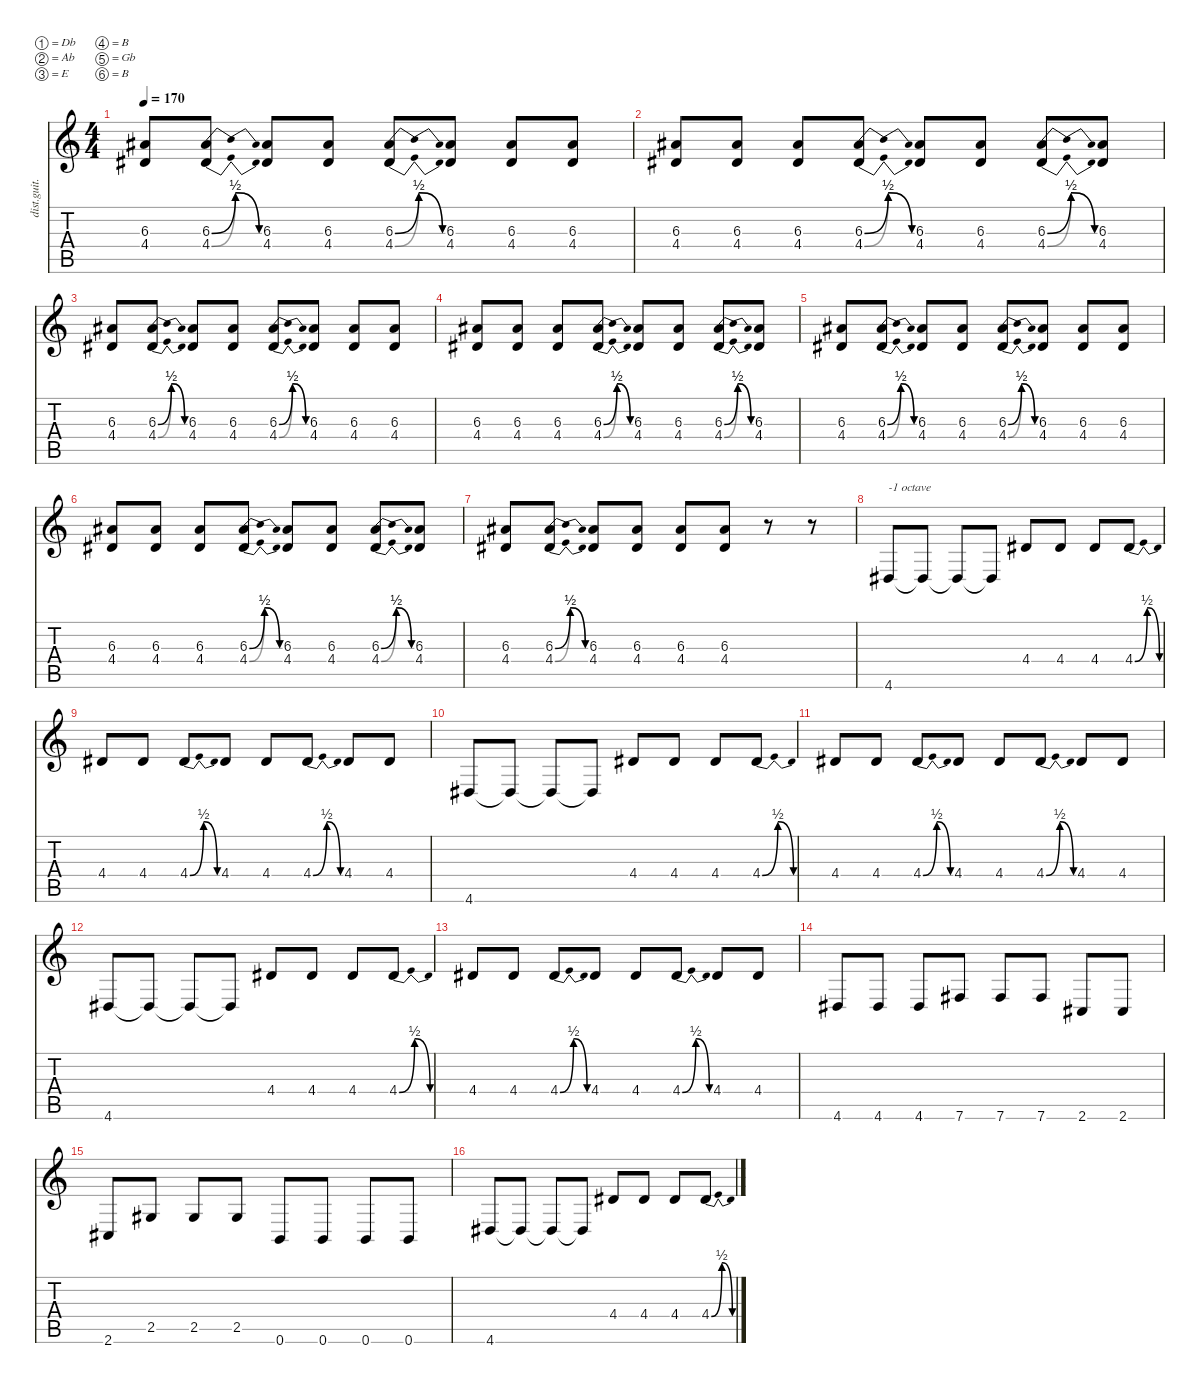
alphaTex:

\defaultSystemsLayout 4
\hideDynamics
\bracketExtendMode nobrackets
\otherSystemsTrackNameOrientation horizontal
\track ("Distortion Guitar" "dist.guit.") {instrument distortionguitar}
\staff {score tabs}
\tuning (Db4 Ab3 E3 B2 Gb2 B1)
\ts (4 4)
\tempo 170
\clef g2
\ks c
(6.3{acc #} 4.4{acc #}).8{dy mf beam Up} (6.3{be (bendrelease 0 0 10.799999999999999 2 20.4 2 30 0) acc #} 4.4{be (bendrelease 0 0 10.2 2 20.4 2 30 0) acc #}).8{beam Up} (6.3{acc #} 4.4{acc #}).8{beam Up} (6.3{acc #} 4.4{acc #}).8{beam Up} (6.3{be (bendrelease 0 0 9.6 2 20.4 2 30 0) acc #} 4.4{be (bendrelease 0 0 9.6 2 20.4 2 30 0) acc #}).8{beam Up} (6.3{acc #} 4.4{acc #}).8{beam Up} (6.3{acc #} 4.4{acc #}).8{beam Up} (6.3{acc #} 4.4{acc #}).8{beam Up} |
(4.4{acc #} 6.3{acc #}).8{beam Up} (4.4{acc #} 6.3{acc #}).8{beam Up} (4.4{acc #} 6.3{acc #}).8{beam Up} (4.4{be (bendrelease 0 0 10.799999999999999 2 20.4 2 30 0) acc #} 6.3{be (bendrelease 0 0 9.6 2 20.4 2 30 0) acc #}).8{beam Up} (4.4{acc #} 6.3{acc #}).8{beam Up} (4.4{acc #} 6.3{acc #}).8{beam Up} (4.4{be (bendrelease 0 0 10.2 2 20.4 2 30 0) acc #} 6.3{be (bendrelease 0 0 10.799999999999999 2 20.4 2 30 0) acc #}).8{beam Up} (4.4{acc #} 6.3{acc #}).8{beam Up} |
(6.3{acc #} 4.4{acc #}).8{beam Up} (6.3{be (bendrelease 0 0 10.799999999999999 2 20.4 2 30 0) acc #} 4.4{be (bendrelease 0 0 10.2 2 20.4 2 30 0) acc #}).8{beam Up} (6.3{acc #} 4.4{acc #}).8{beam Up} (6.3{acc #} 4.4{acc #}).8{beam Up} (6.3{be (bendrelease 0 0 9.6 2 20.4 2 30 0) acc #} 4.4{be (bendrelease 0 0 9.6 2 20.4 2 30 0) acc #}).8{beam Up} (6.3{acc #} 4.4{acc #}).8{beam Up} (6.3{acc #} 4.4{acc #}).8{beam Up} (6.3{acc #} 4.4{acc #}).8{beam Up} |
(4.4{acc #} 6.3{acc #}).8{beam Up} (4.4{acc #} 6.3{acc #}).8{beam Up} (4.4{acc #} 6.3{acc #}).8{beam Up} (4.4{be (bendrelease 0 0 10.799999999999999 2 20.4 2 30 0) acc #} 6.3{be (bendrelease 0 0 9.6 2 20.4 2 30 0) acc #}).8{beam Up} (4.4{acc #} 6.3{acc #}).8{beam Up} (4.4{acc #} 6.3{acc #}).8{beam Up} (4.4{be (bendrelease 0 0 10.2 2 20.4 2 30 0) acc #} 6.3{be (bendrelease 0 0 10.799999999999999 2 20.4 2 30 0) acc #}).8{beam Up} (4.4{acc #} 6.3{acc #}).8{beam Up} |
(6.3{acc #} 4.4{acc #}).8{beam Up} (6.3{be (bendrelease 0 0 10.799999999999999 2 20.4 2 30 0) acc #} 4.4{be (bendrelease 0 0 10.2 2 20.4 2 30 0) acc #}).8{beam Up} (6.3{acc #} 4.4{acc #}).8{beam Up} (6.3{acc #} 4.4{acc #}).8{beam Up} (6.3{be (bendrelease 0 0 9.6 2 20.4 2 30 0) acc #} 4.4{be (bendrelease 0 0 9.6 2 20.4 2 30 0) acc #}).8{beam Up} (6.3{acc #} 4.4{acc #}).8{beam Up} (6.3{acc #} 4.4{acc #}).8{beam Up} (6.3{acc #} 4.4{acc #}).8{beam Up} |
(4.4{acc #} 6.3{acc #}).8{beam Up} (4.4{acc #} 6.3{acc #}).8{beam Up} (4.4{acc #} 6.3{acc #}).8{beam Up} (4.4{be (bendrelease 0 0 10.799999999999999 2 20.4 2 30 0) acc #} 6.3{be (bendrelease 0 0 9.6 2 20.4 2 30 0) acc #}).8{beam Up} (4.4{acc #} 6.3{acc #}).8{beam Up} (4.4{acc #} 6.3{acc #}).8{beam Up} (4.4{be (bendrelease 0 0 10.2 2 20.4 2 30 0) acc #} 6.3{be (bendrelease 0 0 10.799999999999999 2 20.4 2 30 0) acc #}).8{beam Up} (4.4{acc #} 6.3{acc #}).8{beam Up} |
(6.3{acc #} 4.4{acc #}).8{beam Up} (6.3{be (bendrelease 0 0 10.799999999999999 2 20.4 2 30 0) acc #} 4.4{be (bendrelease 0 0 10.2 2 20.4 2 30 0) acc #}).8{beam Up} (6.3{acc #} 4.4{acc #}).8{beam Up} (6.3{acc #} 4.4{acc #}).8{beam Up} (4.4{acc #} 6.3{acc #}).8{beam Up} (6.3{acc #} 4.4{acc #}).8{beam Up} r.8{beam Up} r.8{beam Up} |
4.6{acc #}.8{txt "-1 octave" beam Up} 4.6{t acc #}.8{beam Up} 4.6{t acc #}.8{beam Up} 4.6{t acc #}.8{beam Up} 4.4{acc #}.8{beam Up} 4.4{acc #}.8{beam Up} 4.4{acc #}.8{beam Up} 4.4{be (bendrelease 0 0 9.6 2 20.4 2 30 0) acc #}.8{beam Up} |
4.4{acc #}.8{beam Up} 4.4{acc #}.8{beam Up} 4.4{be (bendrelease 0 0 10.2 2 20.4 2 30 0) acc #}.8{beam Up} 4.4{acc #}.8{beam Up} 4.4{acc #}.8{beam Up} 4.4{be (bendrelease 0 0 9.6 2 20.4 2 30 0) acc #}.8{beam Up} 4.4{acc #}.8{beam Up} 4.4{acc #}.8{beam Up} |
4.6{acc #}.8{beam Up} 4.6{t acc #}.8{beam Up} 4.6{t acc #}.8{beam Up} 4.6{t acc #}.8{beam Up} 4.4{acc #}.8{beam Up} 4.4{acc #}.8{beam Up} 4.4{acc #}.8{beam Up} 4.4{be (bendrelease 0 0 9.6 2 20.4 2 30 0) acc #}.8{beam Up} |
4.4{acc #}.8{beam Up} 4.4{acc #}.8{beam Up} 4.4{be (bendrelease 0 0 10.2 2 20.4 2 30 0) acc #}.8{beam Up} 4.4{acc #}.8{beam Up} 4.4{acc #}.8{beam Up} 4.4{be (bendrelease 0 0 9.6 2 20.4 2 30 0) acc #}.8{beam Up} 4.4{acc #}.8{beam Up} 4.4{acc #}.8{beam Up} |
4.6{acc #}.8{beam Up} 4.6{t acc #}.8{beam Up} 4.6{t acc #}.8{beam Up} 4.6{t acc #}.8{beam Up} 4.4{acc #}.8{beam Up} 4.4{acc #}.8{beam Up} 4.4{acc #}.8{beam Up} 4.4{be (bendrelease 0 0 9.6 2 20.4 2 30 0) acc #}.8{beam Up} |
4.4{acc #}.8{beam Up} 4.4{acc #}.8{beam Up} 4.4{be (bendrelease 0 0 10.2 2 20.4 2 30 0) acc #}.8{beam Up} 4.4{acc #}.8{beam Up} 4.4{acc #}.8{beam Up} 4.4{be (bendrelease 0 0 9.6 2 20.4 2 30 0) acc #}.8{beam Up} 4.4{acc #}.8{beam Up} 4.4{acc #}.8{beam Up} |
4.6{acc #}.8{beam Up} 4.6{acc #}.8{beam Up} 4.6{acc #}.8{beam Up} 7.6{acc #}.8{beam Up} 7.6{acc #}.8{beam Up} 7.6{acc #}.8{beam Up} 2.6{acc #}.8{beam Up} 2.6{acc #}.8{beam Up} |
2.6{acc #}.8{beam Up} 2.5{acc #}.8{beam Up} 2.5{acc #}.8{beam Up} 2.5{acc #}.8{beam Up} 0.6.8{beam Up} 0.6.8{beam Up} 0.6.8{beam Up} 0.6.8{beam Up} |
4.6{acc #}.8{beam Up} 4.6{t acc #}.8{beam Up} 4.6{t acc #}.8{beam Up} 4.6{t acc #}.8{beam Up} 4.4{acc #}.8{beam Up} 4.4{acc #}.8{beam Up} 4.4{acc #}.8{beam Up} 4.4{be (bendrelease 0 0 9.6 2 20.4 2 30 0) acc #}.8{beam Up}
